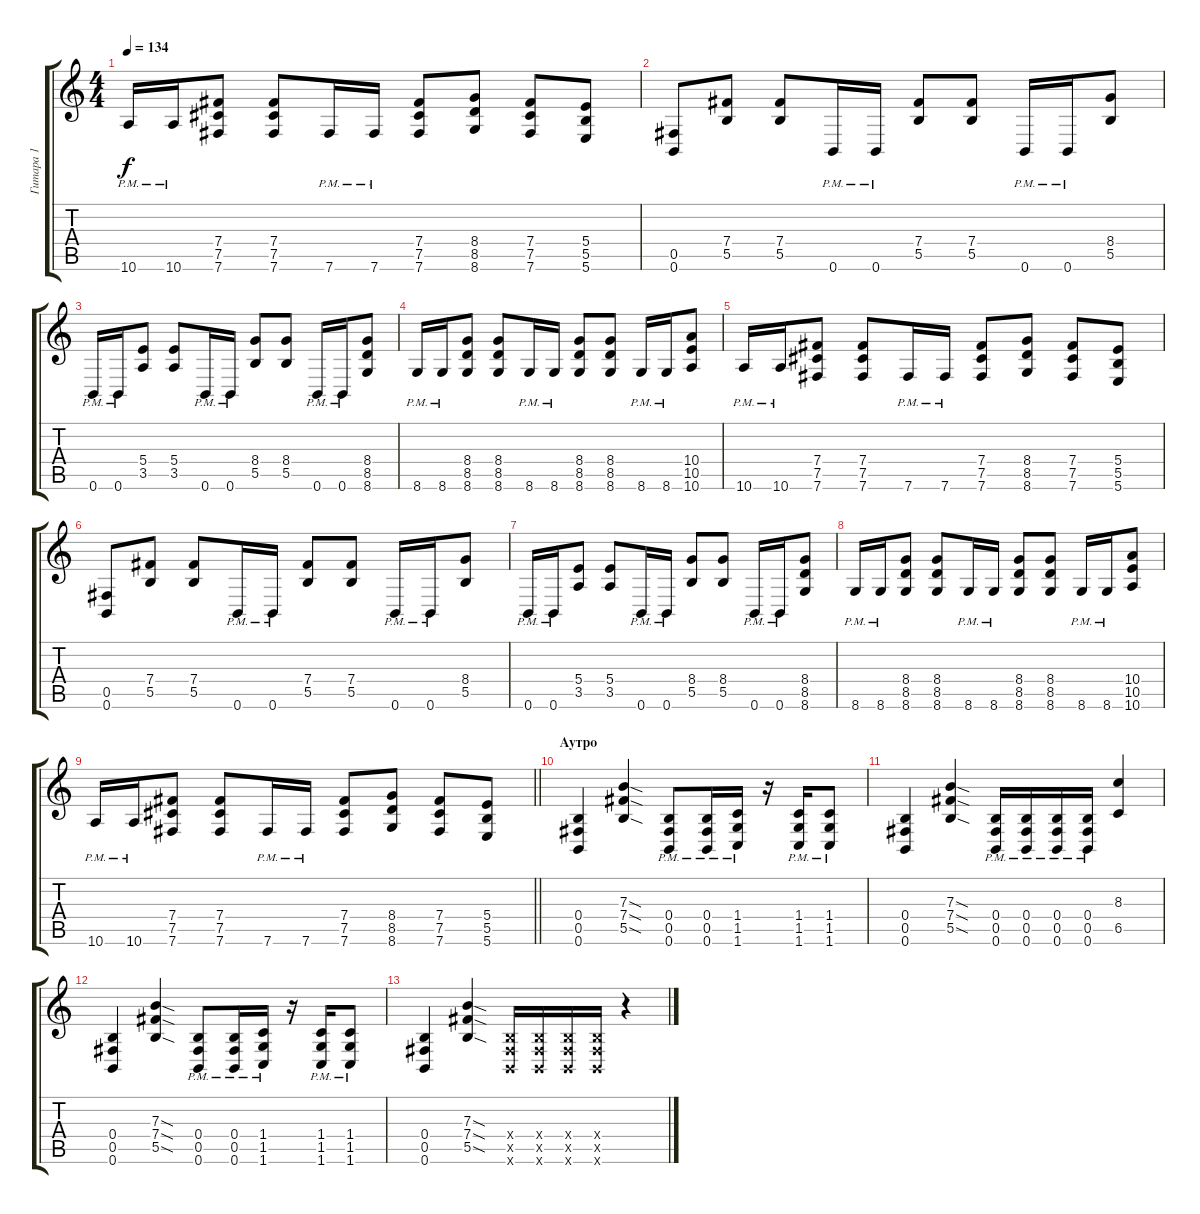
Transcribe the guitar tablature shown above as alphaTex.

\track ("Гитара 1" "Гитара 1") {instrument distortionguitar}
\staff {score tabs}
\tuning (Db4 Ab3 E3 B2 Gb2 B1) {hide}
\ts (4 4)
\tempo 134
\clef g2
\ks c
10.6{pm}.16{dy f} 10.6{pm}.16 (7.4 7.5 7.6).8 (7.4 7.5 7.6).8 7.6{pm}.16 7.6{pm}.16 (7.4 7.5 7.6).8 (8.4 8.5 8.6).8 (7.4 7.5 7.6).8 (5.4 5.5 5.6).8 |
(0.5 0.6).8 (7.4 5.5).8 (7.4 5.5).8 0.6{pm}.16 0.6{pm}.16 (7.4 5.5).8 (7.4 5.5).8 0.6{pm}.16 0.6{pm}.16 (8.4 5.5).8 |
0.6{pm}.16 0.6{pm}.16 (5.4 3.5).8 (5.4 3.5).8 0.6{pm}.16 0.6{pm}.16 (8.4 5.5).8 (8.4 5.5).8 0.6{pm}.16 0.6{pm}.16 (8.4 8.5 8.6).8 |
8.6{pm}.16 8.6{pm}.16 (8.4 8.5 8.6).8 (8.4 8.5 8.6).8 8.6{pm}.16 8.6{pm}.16 (8.4 8.5 8.6).8 (8.4 8.5 8.6).8 8.6{pm}.16 8.6{pm}.16 (10.4 10.5 10.6).8 |
10.6{pm}.16 10.6{pm}.16 (7.4 7.5 7.6).8 (7.4 7.5 7.6).8 7.6{pm}.16 7.6{pm}.16 (7.4 7.5 7.6).8 (8.4 8.5 8.6).8 (7.4 7.5 7.6).8 (5.4 5.5 5.6).8 |
(0.5 0.6).8 (7.4 5.5).8 (7.4 5.5).8 0.6{pm}.16 0.6{pm}.16 (7.4 5.5).8 (7.4 5.5).8 0.6{pm}.16 0.6{pm}.16 (8.4 5.5).8 |
0.6{pm}.16 0.6{pm}.16 (5.4 3.5).8 (5.4 3.5).8 0.6{pm}.16 0.6{pm}.16 (8.4 5.5).8 (8.4 5.5).8 0.6{pm}.16 0.6{pm}.16 (8.4 8.5 8.6).8 |
8.6{pm}.16 8.6{pm}.16 (8.4 8.5 8.6).8 (8.4 8.5 8.6).8 8.6{pm}.16 8.6{pm}.16 (8.4 8.5 8.6).8 (8.4 8.5 8.6).8 8.6{pm}.16 8.6{pm}.16 (10.4 10.5 10.6).8 |
\barLineRight lightlight
10.6{pm}.16 10.6{pm}.16 (7.4 7.5 7.6).8 (7.4 7.5 7.6).8 7.6{pm}.16 7.6{pm}.16 (7.4 7.5 7.6).8 (8.4 8.5 8.6).8 (7.4 7.5 7.6).8 (5.4 5.5 5.6).8 |
\section ("" "Аутро")
(0.4 0.5 0.6).4 (7.3{sod} 7.4{sod} 5.5{sod}).4 (0.4{pm} 0.5{pm} 0.6{pm}).8 (0.4{pm} 0.5{pm} 0.6{pm}).16 (1.4{pm} 1.5{pm} 1.6{pm}).16 r.16 (1.4{pm} 1.5{pm} 1.6{pm}).16 (1.4{pm} 1.5{pm} 1.6{pm}).8 |
(0.4 0.5 0.6).4 (7.3{sod} 7.4{sod} 5.5{sod}).4 (0.4{pm} 0.5{pm} 0.6{pm}).16 (0.4{pm} 0.5{pm} 0.6{pm}).16 (0.4{pm} 0.5{pm} 0.6{pm}).16 (0.4 0.5 0.6{pm}).16 (8.3 6.5).4 |
(0.4 0.5 0.6).4 (7.3{sod} 7.4{sod} 5.5{sod}).4 (0.4{pm} 0.5{pm} 0.6{pm}).8 (0.4{pm} 0.5{pm} 0.6{pm}).16 (1.4{pm} 1.5{pm} 1.6{pm}).16 r.16 (1.4{pm} 1.5{pm} 1.6{pm}).16 (1.4{pm} 1.5{pm} 1.6{pm}).8 |
(0.4 0.5 0.6).4 (7.3{sod} 7.4{sod} 5.5{sod}).4 (0.4{x} 0.5{x} 0.6{x}).16 (0.4{x} 0.5{x} 0.6{x}).16 (0.4{x} 0.5{x} 0.6{x}).16 (0.4{x} 0.5{x} 0.6{x}).16 r.4
